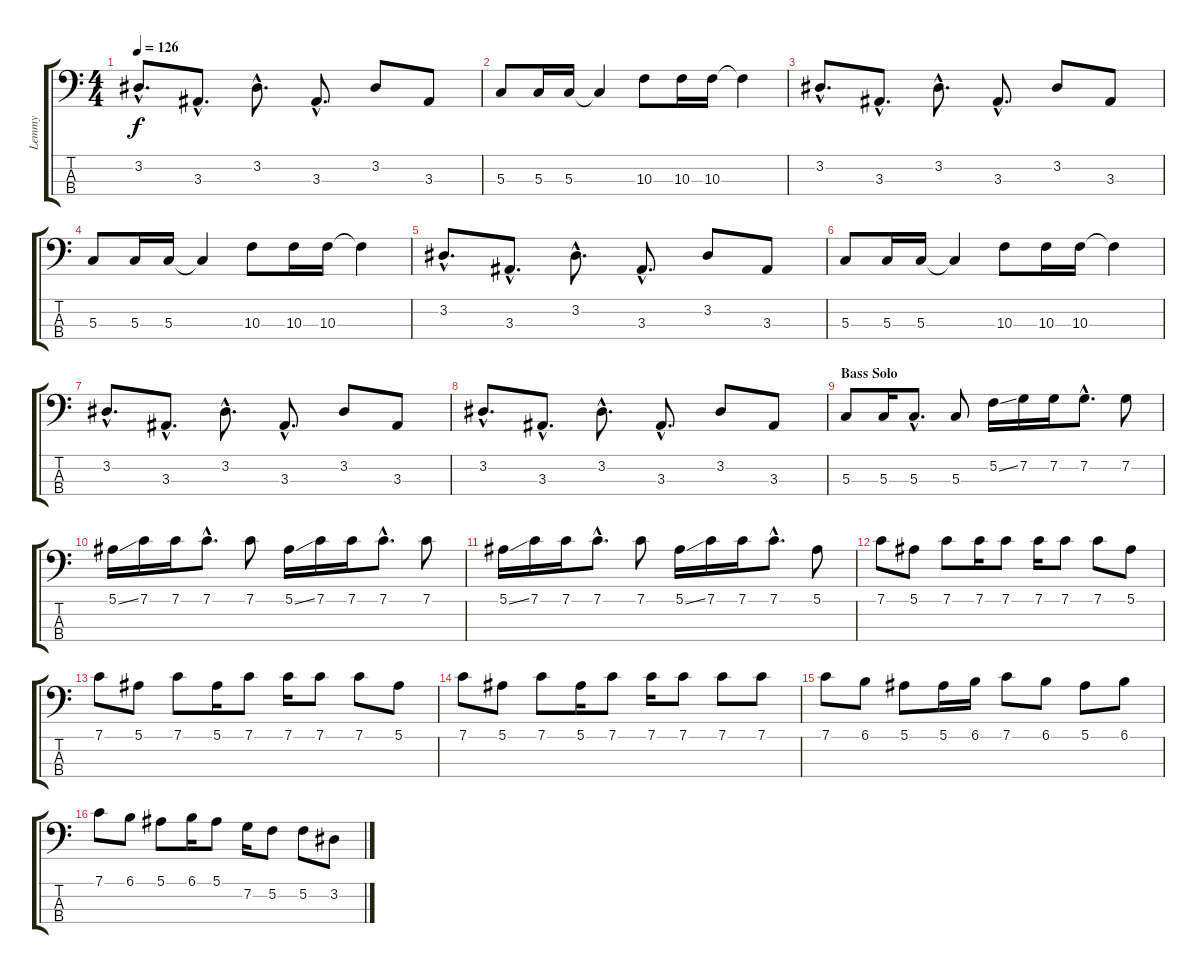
\track ("Lemmy" "Lemmy") {instrument electricbassfinger}
\staff {score tabs}
\tuning (F2 C2 G1 C1) {hide}
\ts (4 4)
\tempo 126
\clef f4
\ks c
3.2{hac}.8{d dy f} 3.3{hac}.8{d} 3.2{hac}.8{d} 3.3{hac}.8{d} 3.2.8 3.3.8 |
5.3.8 5.3.16 5.3.16 5.3{t}.4 10.3.8 10.3.16 10.3.16 10.3{t}.4 |
3.2{hac}.8{d} 3.3{hac}.8{d} 3.2{hac}.8{d} 3.3{hac}.8{d} 3.2.8 3.3.8 |
5.3.8 5.3.16 5.3.16 5.3{t}.4 10.3.8 10.3.16 10.3.16 10.3{t}.4 |
3.2{hac}.8{d} 3.3{hac}.8{d} 3.2{hac}.8{d} 3.3{hac}.8{d} 3.2.8 3.3.8 |
5.3.8 5.3.16 5.3.16 5.3{t}.4 10.3.8 10.3.16 10.3.16 10.3{t}.4 |
3.2{hac}.8{d} 3.3{hac}.8{d} 3.2{hac}.8{d} 3.3{hac}.8{d} 3.2.8 3.3.8 |
3.2{hac}.8{d} 3.3{hac}.8{d} 3.2{hac}.8{d} 3.3{hac}.8{d} 3.2.8 3.3.8 |
\section ("" "Bass Solo")
5.3.8 5.3.16 5.3{hac}.8{d} 5.3.8 5.2{ss}.16 7.2.16 7.2.16 7.2{hac}.8{d} 7.2.8 |
5.1{ss}.16 7.1.16 7.1.16 7.1{hac}.8{d} 7.1.8 5.1{ss}.16 7.1.16 7.1.16 7.1{hac}.8{d} 7.1.8 |
5.1{ss}.16 7.1.16 7.1.16 7.1{hac}.8{d} 7.1.8 5.1{ss}.16 7.1.16 7.1.16 7.1{hac}.8{d} 5.1.8 |
7.1.8 5.1.8 7.1.8 7.1.16 7.1.8 7.1.16 7.1.8 7.1.8 5.1.8 |
7.1.8 5.1.8 7.1.8 5.1.16 7.1.8 7.1.16 7.1.8 7.1.8 5.1.8 |
7.1.8 5.1.8 7.1.8 5.1.16 7.1.8 7.1.16 7.1.8 7.1.8 7.1.8 |
7.1.8 6.1.8 5.1.8 5.1.16 6.1.16 7.1.8 6.1.8 5.1.8 6.1.8 |
7.1.8 6.1.8 5.1.8 6.1.16 5.1.8 7.2.16 5.2.8 5.2.8 3.2.8
